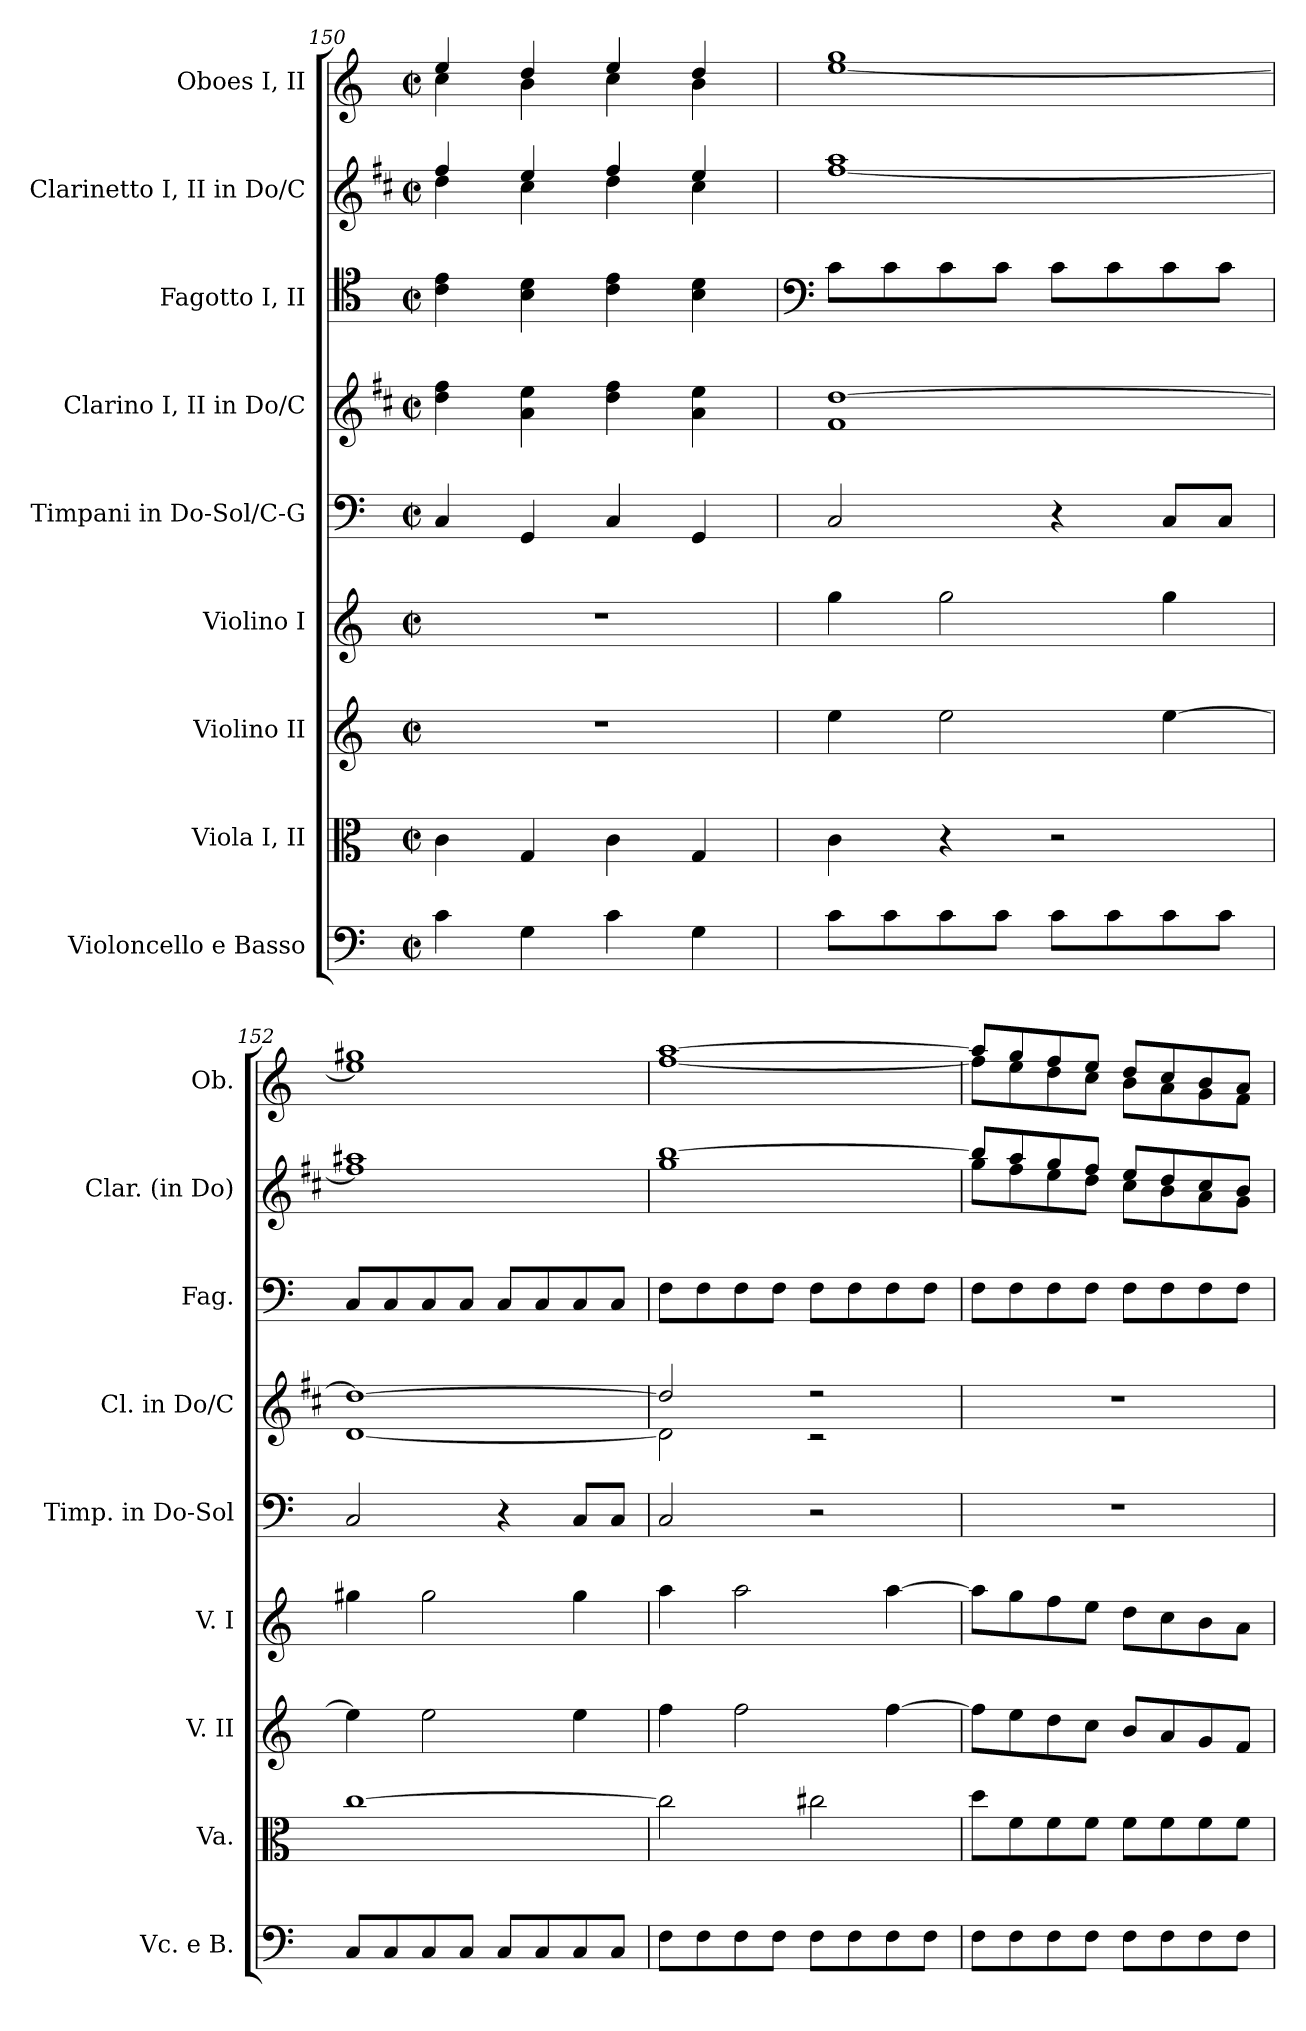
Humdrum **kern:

**kern	**kern	**kern	**kern	**kern	**kern	**kern	**kern	**kern
*part9	*part8	*part7	*part6	*part5	*part4	*part3	*part2	*part1
*staff9	*staff8	*staff7	*staff6	*staff5	*staff4	*staff3	*staff2	*staff1
*I"Violoncello e Basso	*I"Viola I, II	*I"Violino II	*I"Violino I	*I"Timpani in Do-Sol/C-G	*I"Clarino I, II in Do/C	*I"Fagotto I, II	*I"Clarinetto I, II in Do/C	*I"Oboes I, II
*I'Vc. e B.	*I'Va.	*I'V. II	*I'V. I	*I'Timp. in Do-Sol	*I'Cl. in Do/C	*I'Fag.	*I'Clar. (in Do)	*I'Ob.
*clefF4	*clefC3	*clefG2	*clefG2	*clefF4	*clefG2	*clefC4	*clefG2	*clefG2
*	*	*	*	*	*ITrd1c2	*	*ITrd1c2	*
*k[]	*k[]	*k[]	*k[]	*k[]	*k[]	*k[]	*k[]	*k[]
*M2/2	*M2/2	*M2/2	*M2/2	*M2/2	*M2/2	*M2/2	*M2/2	*M2/2
*met(c|)	*met(c|)	*met(c|)	*met(c|)	*met(c|)	*met(c|)	*met(c|)	*met(c|)	*met(c|)
=150	=150	=150	=150	=150	=150	=150	=150	=150
*	*	*	*	*	*	*	*^	*^
4ci\	4ci\	1r	1r	4Ci/	4cci\ 4eej\	4ci\ 4ej\	4eej/	4cci\	4eej/	4cci\
4Gi\	4Gi/	.	.	4GGi/	4gi\ 4ddZ\	4Bj\ 4dZ\	4ddZ/	4bj\	4ddZ/	4bj\
4ci\	4ci\	.	.	4Ci/	4cci\ 4eej\	4ci\ 4ej\	4eej/	4cci\	4eej/	4cci\
4Gi\	4Gi/	.	.	4GGi/	4gi\ 4ddZ\	4Bj\ 4dZ\	4ddZ/	4bj\	4ddZ/	4bj\
=151	=151	=151	=151	=151	=151	=151	=151	=151	=151	=151
*	*	*	*	*	*	*clefF4	*	*	*	*
*	*	*	*	*	*^	*	*	*	*	*
8ci\L	4ci\	4eej\	4ggZ\	2Ci/	[1cci	1ej	8ci\L	1ggZ	[1eej	1ggZ	[1eej
8c\	.	.	.	.	.	.	8c\	.	.	.	.
8c\	4r	2ee\	2gg\	.	.	.	8c\	.	.	.	.
8c\J	.	.	.	.	.	.	8c\J	.	.	.	.
8c\L	2r	.	.	4r	.	.	8c\L	.	.	.	.
8c\	.	.	.	.	.	.	8c\	.	.	.	.
8c\	.	[4ee\	4gg\	8C/L	.	.	8c\	.	.	.	.
8c\J	.	.	.	8C/J	.	.	8c\J	.	.	.	.
=152	=152	=152	=152	=152	=152	=152	=152	=152	=152	=152	=152
8Ci/L	[1cci	4eej\]	4gg#X\	2Ci/	1cci_	[1ci	8Ci/L	1gg#X	1eej]	1gg#X	1eej]
8C/	.	.	.	.	.	.	8C/	.	.	.	.
8C/	.	2ee\	2gg#\	.	.	.	8C/	.	.	.	.
8C/J	.	.	.	.	.	.	8C/J	.	.	.	.
8C/L	.	.	.	4r	.	.	8C/L	.	.	.	.
8C/	.	.	.	.	.	.	8C/	.	.	.	.
8C/	.	4ee\	4gg#\	8C/L	.	.	8C/	.	.	.	.
8C/J	.	.	.	8C/J	.	.	8C/J	.	.	.	.
=153	=153	=153	=153	=153	=153	=153	=153	=153	=153	=153	=153
8Fi\L	2ccZ\]	4ffi\	4aaj\	2CZ/	2ccZ/]	2cZ\]	8Fi\L	[1aaj	1ffi	[1aaj	[1ffi
8F\	.	.	.	.	.	.	8F\	.	.	.	.
8F\	.	2ff\	2aa\	.	.	.	8F\	.	.	.	.
8F\J	.	.	.	.	.	.	8F\J	.	.	.	.
8F\L	2cc#X\	.	.	2r	2r	2r	8F\L	.	.	.	.
8F\	.	.	.	.	.	.	8F\	.	.	.	.
8F\	.	[4ff\	[4aa\	.	.	.	8F\	.	.	.	.
8F\J	.	.	.	.	.	.	8F\J	.	.	.	.
*	*	*	*	*	*v	*v	*	*	*	*	*
!!LO:PB:g=z	!!
=154	=154	=154	=154	=154	=154	=154	=154	=154	=154	=154
8Fj\L	8ddi\L	8ffj\L]	8aaZ\L]	1r	1r	8Fj\L	8aaZ/L]	8ffj\L	8aaZ/L]	8ffj\L]
8F\	8f\	8eei\	8ggj\	.	.	8F\	8ggj/	8eei\	8ggj/	8eei\
8Fj\	8fj\	8ddi\	8ffj\	.	.	8Fj\	8ffj/	8ddi\	8ffj/	8ddi\
8F\J	8f\J	8cci\J	8eej\J	.	.	8F\J	8eej/J	8cci\J	8eej/J	8cci\J
8FZ\L	8fZ\L	8bi/L	8ddj\L	.	.	8FZ\L	8ddj/L	8bi\L	8ddj/L	8bi\L
8Fi\	8fi\	8aj/	8ccZ\	.	.	8Fi\	8ccZ/	8aj\	8ccZ/	8aj\
8FV\	8fV\	8gi/	8bj\	.	.	8FV\	8bj/	8gi\	8bj/	8gi\
8Fi\J	8fi\J	8fi/J	8aj\J	.	.	8Fi\J	8aj/J	8fi\J	8aj/J	8fi\J
*	*	*	*	*	*	*	*v	*v	*	*
*	*	*	*	*	*	*	*	*v	*v
=	=	=	=	=	=	=	=	=
*-	*-	*-	*-	*-	*-	*-	*-	*-
